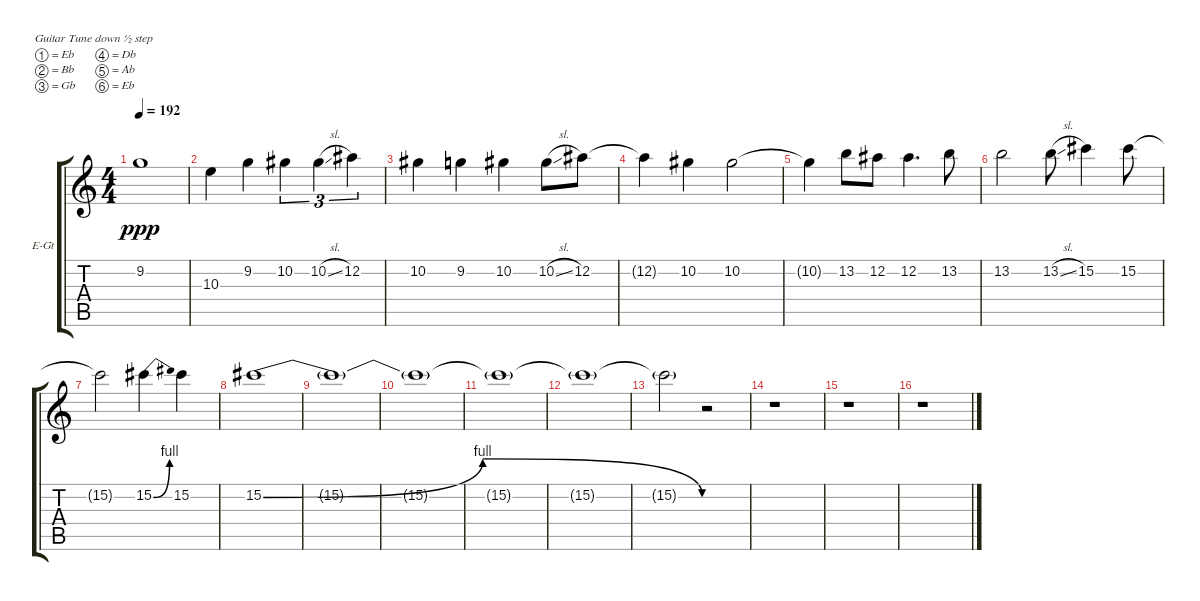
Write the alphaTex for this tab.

\bracketExtendMode groupsimilarinstruments
\firstSystemTrackNameOrientation horizontal
\otherSystemsTrackNameOrientation horizontal
\track ("Guitar Solo" "E-Gt") {instrument acousticgrandpiano}
\staff {score tabs}
\tuning (Eb4 Bb3 Gb3 Db3 Ab2 Eb2)
\displaytranspose 12
\ts (4 4)
\tempo 192
\clef g2
\ks c
9.2{t}.1{dy ppp} |
10.3.4 9.2.4 10.2.4{tu (3 2)} 10.2{sl}.4{tu (3 2)} 12.2.4{tu (3 2)} |
10.2.4 9.2.4 10.2.4 10.2{sl}.8 12.2.8 |
12.2{t}.4 10.2.4 10.2.2 |
10.2{t}.4 13.2.8 12.2.8 12.2.4{d} 13.2.8 |
13.2.2 13.2{sl}.8 15.2.4 15.2.8 |
15.2{t}.2 15.2{be (bend 0 0 60 4)}.4 15.2.4 |
15.2{be (bendrelease 0 0 30 4 30 4 60 0)}.1 |
15.2{t}.1 |
15.2{t}.1 |
15.2{t}.1 |
15.2{t}.1 |
15.2{t}.2 r.2 |
r.1 |
r.1 |
r.1
